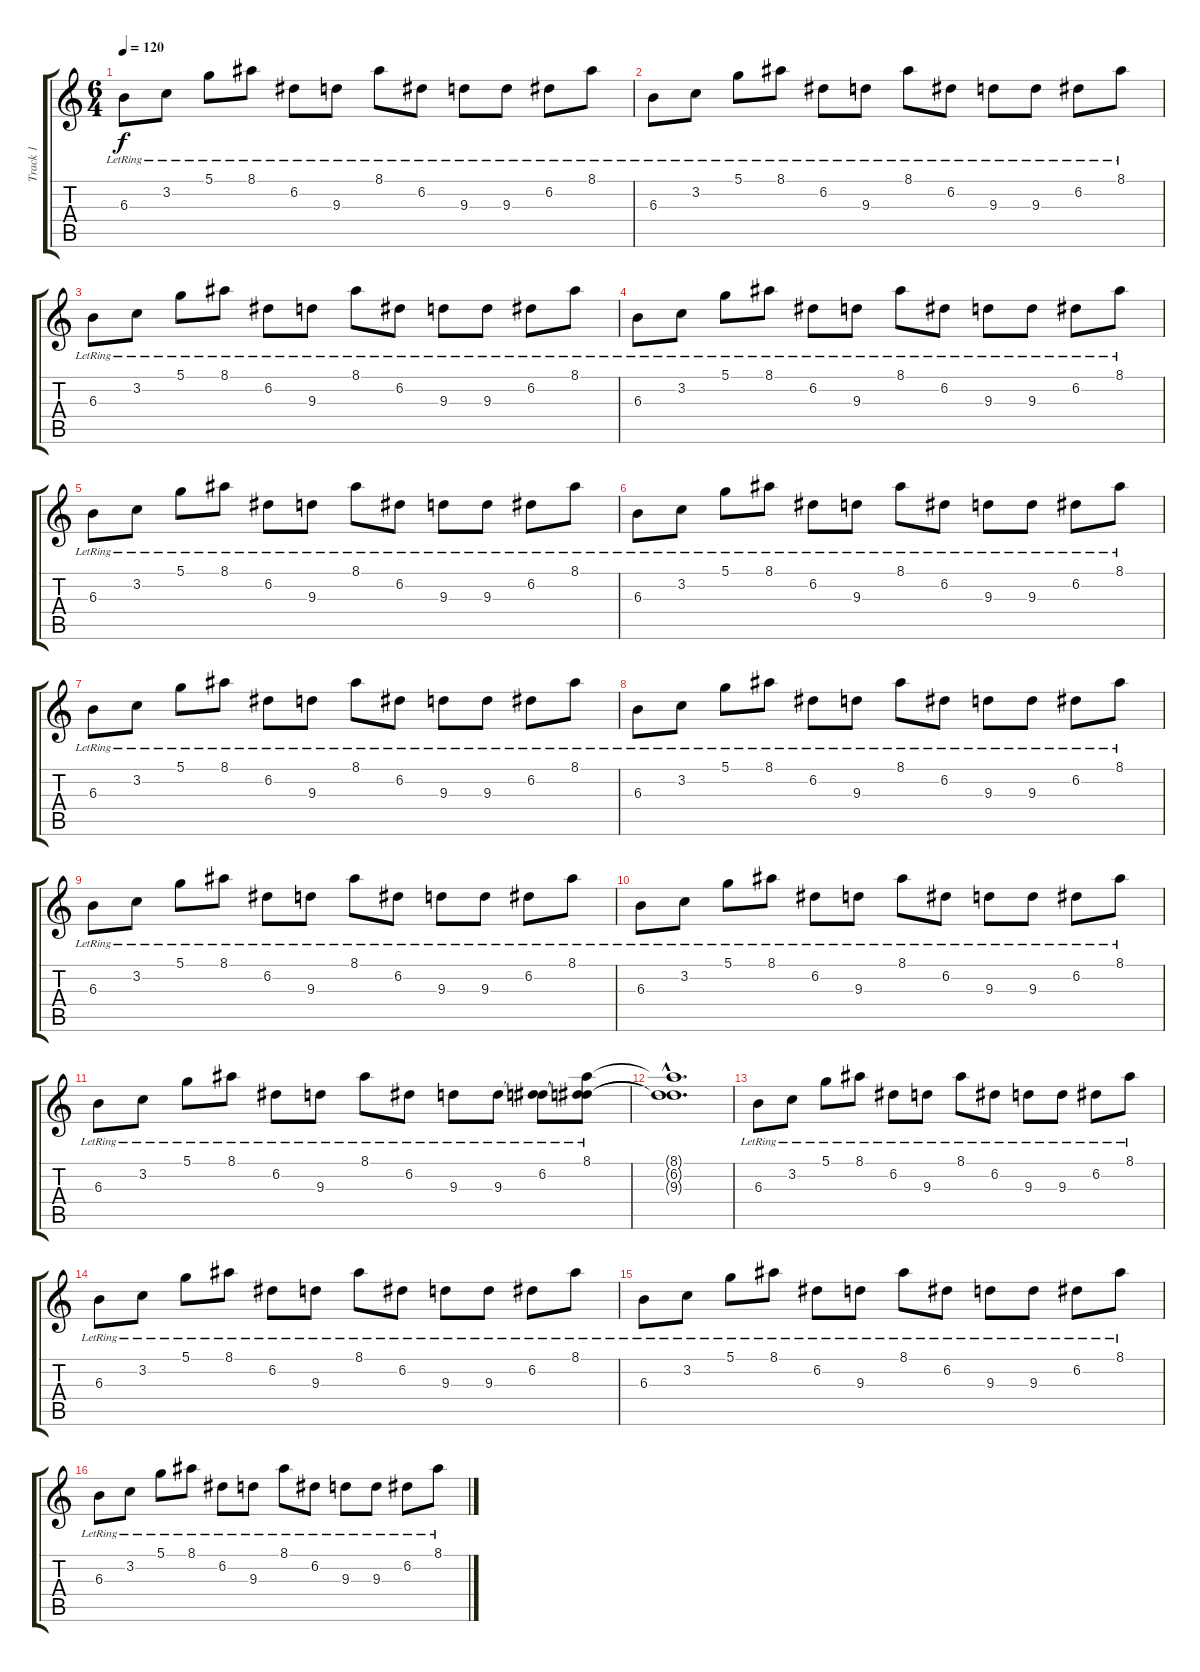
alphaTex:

\track ("Track 1" "Track 1") {instrument electricguitarclean}
\staff {score tabs}
\tuning (D4 A3 F3 C3 G2 C2) {hide}
\ts (6 4)
\tempo 120
\clef g2
\ks c
6.3{lr}.8{dy f instrument electricguitarclean} 3.2{lr}.8 5.1{lr}.8 8.1{lr}.8 6.2{lr}.8 9.3{lr}.8 8.1{lr}.8 6.2{lr}.8 9.3{lr}.8 9.3{lr}.8 6.2{lr}.8 8.1{lr}.8 |
6.3{lr}.8 3.2{lr}.8 5.1{lr}.8 8.1{lr}.8 6.2{lr}.8 9.3{lr}.8 8.1{lr}.8 6.2{lr}.8 9.3{lr}.8 9.3{lr}.8 6.2{lr}.8 8.1{lr}.8 |
6.3{lr}.8 3.2{lr}.8 5.1{lr}.8 8.1{lr}.8 6.2{lr}.8 9.3{lr}.8 8.1{lr}.8 6.2{lr}.8 9.3{lr}.8 9.3{lr}.8 6.2{lr}.8 8.1{lr}.8 |
6.3{lr}.8 3.2{lr}.8 5.1{lr}.8 8.1{lr}.8 6.2{lr}.8 9.3{lr}.8 8.1{lr}.8 6.2{lr}.8 9.3{lr}.8 9.3{lr}.8 6.2{lr}.8 8.1{lr}.8 |
6.3{lr}.8 3.2{lr}.8 5.1{lr}.8 8.1{lr}.8 6.2{lr}.8 9.3{lr}.8 8.1{lr}.8 6.2{lr}.8 9.3{lr}.8 9.3{lr}.8 6.2{lr}.8 8.1{lr}.8 |
6.3{lr}.8 3.2{lr}.8 5.1{lr}.8 8.1{lr}.8 6.2{lr}.8 9.3{lr}.8 8.1{lr}.8 6.2{lr}.8 9.3{lr}.8 9.3{lr}.8 6.2{lr}.8 8.1{lr}.8 |
6.3{lr}.8 3.2{lr}.8 5.1{lr}.8 8.1{lr}.8 6.2{lr}.8 9.3{lr}.8 8.1{lr}.8 6.2{lr}.8 9.3{lr}.8 9.3{lr}.8 6.2{lr}.8 8.1{lr}.8 |
6.3{lr}.8 3.2{lr}.8 5.1{lr}.8 8.1{lr}.8 6.2{lr}.8 9.3{lr}.8 8.1{lr}.8 6.2{lr}.8 9.3{lr}.8 9.3{lr}.8 6.2{lr}.8 8.1{lr}.8 |
6.3{lr}.8 3.2{lr}.8 5.1{lr}.8 8.1{lr}.8 6.2{lr}.8 9.3{lr}.8 8.1{lr}.8 6.2{lr}.8 9.3{lr}.8 9.3{lr}.8 6.2{lr}.8 8.1{lr}.8 |
6.3{lr}.8 3.2{lr}.8 5.1{lr}.8 8.1{lr}.8 6.2{lr}.8 9.3{lr}.8 8.1{lr}.8 6.2{lr}.8 9.3{lr}.8 9.3{lr}.8 6.2{lr}.8 8.1{lr}.8 |
6.3{lr}.8 3.2{lr}.8 5.1{lr}.8 8.1{lr}.8 6.2{lr}.8 9.3{lr}.8 8.1{lr}.8 6.2{lr}.8 9.3{lr}.8 9.3{lr}.8 (6.2{lr} 9.3{t}).8 (8.1{lr} 6.2{t} 9.3{t}).8 |
(8.1{hac t} 6.2{hac t} 9.3{hac t}).1{d} |
6.3{lr}.8{instrument overdrivenguitar} 3.2{lr}.8 5.1{lr}.8 8.1{lr}.8 6.2{lr}.8 9.3{lr}.8 8.1{lr}.8 6.2{lr}.8 9.3{lr}.8 9.3{lr}.8 6.2{lr}.8 8.1{lr}.8 |
6.3{lr}.8 3.2{lr}.8 5.1{lr}.8 8.1{lr}.8 6.2{lr}.8 9.3{lr}.8 8.1{lr}.8 6.2{lr}.8 9.3{lr}.8 9.3{lr}.8 6.2{lr}.8 8.1{lr}.8 |
6.3{lr}.8 3.2{lr}.8 5.1{lr}.8 8.1{lr}.8 6.2{lr}.8 9.3{lr}.8 8.1{lr}.8 6.2{lr}.8 9.3{lr}.8 9.3{lr}.8 6.2{lr}.8 8.1{lr}.8 |
6.3{lr}.8 3.2{lr}.8 5.1{lr}.8 8.1{lr}.8 6.2{lr}.8 9.3{lr}.8 8.1{lr}.8 6.2{lr}.8 9.3{lr}.8 9.3{lr}.8 6.2{lr}.8 8.1{lr}.8
